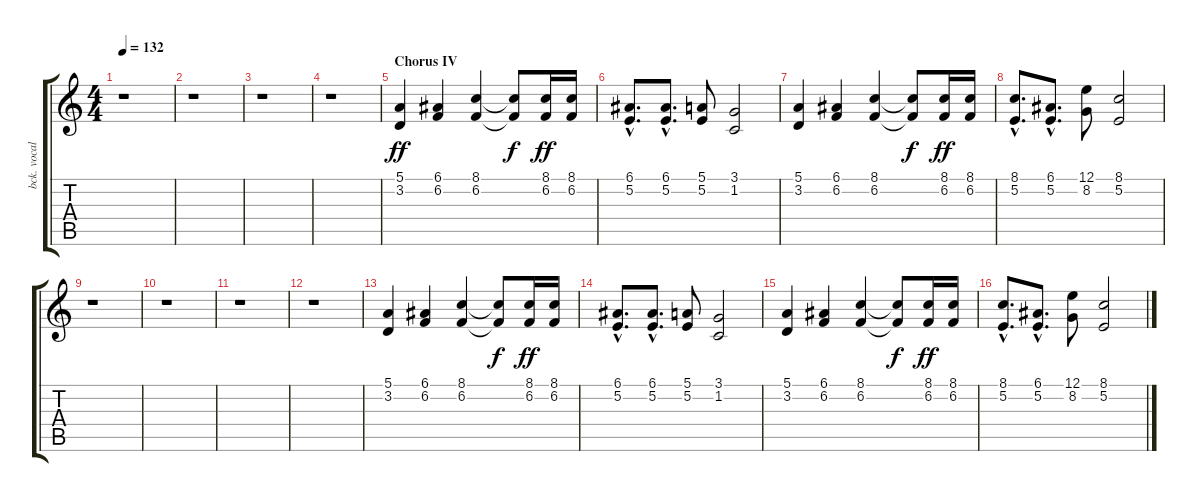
\track ("bck. vocal" "bck. vocal") {instrument voiceoohs}
\staff {score tabs}
\tuning (E4 B3 G3 D3 A2 E2) {hide}
\ts (4 4)
\tempo 132
\clef g2
\ks c
r.1{dy ff} |
r.1 |
r.1 |
r.1 |
\section ("" "Chorus IV")
(5.1 3.2).4 (6.1 6.2).4 (8.1 6.2).4 (8.1{t} 6.2{t}).8{dy f} (8.1 6.2).16{dy ff} (8.1 6.2).16 |
(6.1{hac} 5.2{hac}).8{d} (6.1{hac} 5.2{hac}).8{d} (5.1 5.2).8 (3.1 1.2).2 |
(5.1 3.2).4 (6.1 6.2).4 (8.1 6.2).4 (8.1{t} 6.2{t}).8{dy f} (8.1 6.2).16{dy ff} (8.1 6.2).16 |
(8.1{hac} 5.2{hac}).8{d} (6.1{hac} 5.2{hac}).8{d} (12.1 8.2).8 (8.1 5.2).2 |
r.1 |
r.1 |
r.1 |
r.1 |
(5.1 3.2).4 (6.1 6.2).4 (8.1 6.2).4 (8.1{t} 6.2{t}).8{dy f} (8.1 6.2).16{dy ff} (8.1 6.2).16 |
(6.1{hac} 5.2{hac}).8{d} (6.1{hac} 5.2{hac}).8{d} (5.1 5.2).8 (3.1 1.2).2 |
(5.1 3.2).4 (6.1 6.2).4 (8.1 6.2).4 (8.1{t} 6.2{t}).8{dy f} (8.1 6.2).16{dy ff} (8.1 6.2).16 |
(8.1{hac} 5.2{hac}).8{d} (6.1{hac} 5.2{hac}).8{d} (12.1 8.2).8 (8.1 5.2).2
